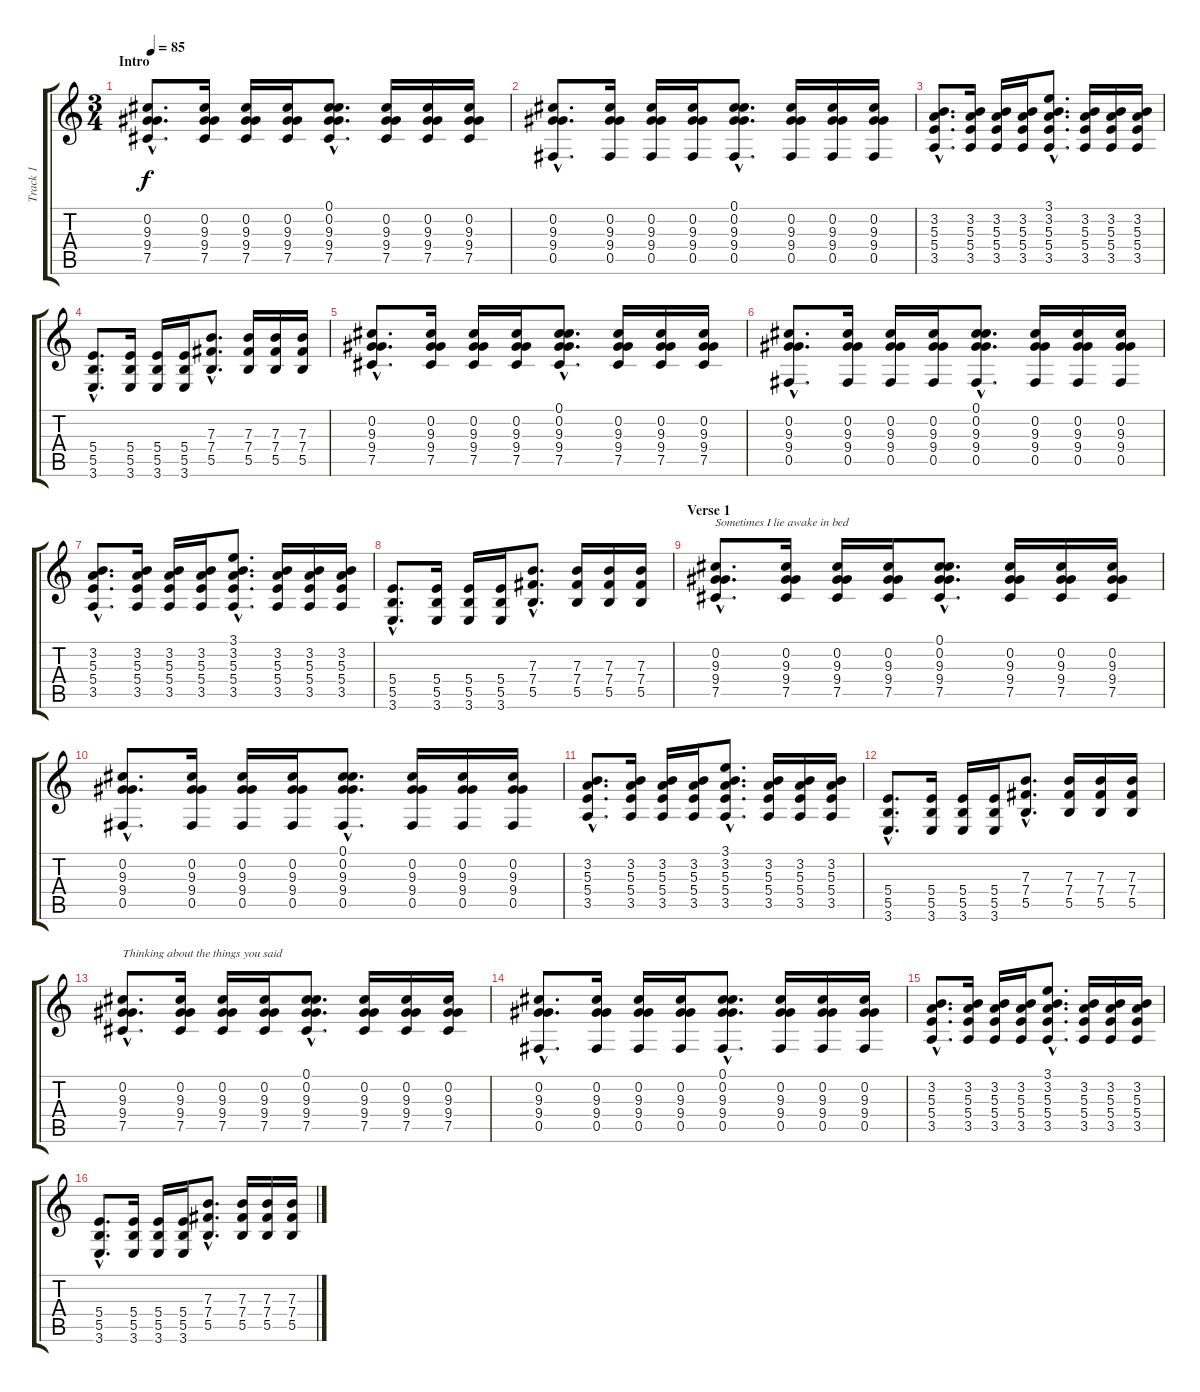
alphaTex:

\track ("Track 1" "Track 1") {instrument acousticguitarsteel}
\staff {score tabs}
\tuning (Db4 Ab3 E3 B2 Gb2 Db2) {hide}
\ts (3 4)
\section ("" "Intro")
\tempo 85
\clef g2
\ks c
(0.2{hac} 9.3{hac} 9.4{hac} 7.5{hac}).8{d dy f instrument acousticguitarsteel} (0.2 9.3 9.4 7.5).16 (0.2 9.3 9.4 7.5).16 (0.2 9.3 9.4 7.5).16 (0.1{hac} 0.2{hac} 9.3{hac} 9.4{hac} 7.5{hac}).8{d} (0.2 9.3 9.4 7.5).16 (0.2 9.3 9.4 7.5).16 (0.2 9.3 9.4 7.5).16 |
(0.2{hac} 9.3{hac} 9.4{hac} 0.5{hac}).8{d} (0.2 9.3 9.4 0.5).16 (0.2 9.3 9.4 0.5).16 (0.2 9.3 9.4 0.5).16 (0.1{hac} 0.2{hac} 9.3{hac} 9.4{hac} 0.5{hac}).8{d} (0.2 9.3 9.4 0.5).16 (0.2 9.3 9.4 0.5).16 (0.2 9.3 9.4 0.5).16 |
(3.2{hac} 5.3{hac} 5.4{hac} 3.5{hac}).8{d} (3.2 5.3 5.4 3.5).16 (3.2 5.3 5.4 3.5).16 (3.2 5.3 5.4 3.5).16 (3.1{hac} 3.2{hac} 5.3{hac} 5.4{hac} 3.5{hac}).8{d} (3.2 5.3 5.4 3.5).16 (3.2 5.3 5.4 3.5).16 (3.2 5.3 5.4 3.5).16 |
(5.4{hac} 5.5{hac} 3.6{hac}).8{d} (5.4 5.5 3.6).16 (5.4 5.5 3.6).16 (5.4 5.5 3.6).16 (7.3{hac} 7.4{hac} 5.5{hac}).8{d} (7.3 7.4 5.5).16 (7.3 7.4 5.5).16 (7.3 7.4 5.5).16 |
(0.2{hac} 9.3{hac} 9.4{hac} 7.5{hac}).8{d} (0.2 9.3 9.4 7.5).16 (0.2 9.3 9.4 7.5).16 (0.2 9.3 9.4 7.5).16 (0.1{hac} 0.2{hac} 9.3{hac} 9.4{hac} 7.5{hac}).8{d} (0.2 9.3 9.4 7.5).16 (0.2 9.3 9.4 7.5).16 (0.2 9.3 9.4 7.5).16 |
(0.2{hac} 9.3{hac} 9.4{hac} 0.5{hac}).8{d} (0.2 9.3 9.4 0.5).16 (0.2 9.3 9.4 0.5).16 (0.2 9.3 9.4 0.5).16 (0.1{hac} 0.2{hac} 9.3{hac} 9.4{hac} 0.5{hac}).8{d} (0.2 9.3 9.4 0.5).16 (0.2 9.3 9.4 0.5).16 (0.2 9.3 9.4 0.5).16 |
(3.2{hac} 5.3{hac} 5.4{hac} 3.5{hac}).8{d} (3.2 5.3 5.4 3.5).16 (3.2 5.3 5.4 3.5).16 (3.2 5.3 5.4 3.5).16 (3.1{hac} 3.2{hac} 5.3{hac} 5.4{hac} 3.5{hac}).8{d} (3.2 5.3 5.4 3.5).16 (3.2 5.3 5.4 3.5).16 (3.2 5.3 5.4 3.5).16 |
(5.4{hac} 5.5{hac} 3.6{hac}).8{d} (5.4 5.5 3.6).16 (5.4 5.5 3.6).16 (5.4 5.5 3.6).16 (7.3{hac} 7.4{hac} 5.5{hac}).8{d} (7.3 7.4 5.5).16 (7.3 7.4 5.5).16 (7.3 7.4 5.5).16 |
\section ("" "Verse 1")
(0.2{hac} 9.3{hac} 9.4{hac} 7.5{hac}).8{d txt "Sometimes I lie awake in bed"} (0.2 9.3 9.4 7.5).16 (0.2 9.3 9.4 7.5).16 (0.2 9.3 9.4 7.5).16 (0.1{hac} 0.2{hac} 9.3{hac} 9.4{hac} 7.5{hac}).8{d} (0.2 9.3 9.4 7.5).16 (0.2 9.3 9.4 7.5).16 (0.2 9.3 9.4 7.5).16 |
(0.2{hac} 9.3{hac} 9.4{hac} 0.5{hac}).8{d} (0.2 9.3 9.4 0.5).16 (0.2 9.3 9.4 0.5).16 (0.2 9.3 9.4 0.5).16 (0.1{hac} 0.2{hac} 9.3{hac} 9.4{hac} 0.5{hac}).8{d} (0.2 9.3 9.4 0.5).16 (0.2 9.3 9.4 0.5).16 (0.2 9.3 9.4 0.5).16 |
(3.2{hac} 5.3{hac} 5.4{hac} 3.5{hac}).8{d} (3.2 5.3 5.4 3.5).16 (3.2 5.3 5.4 3.5).16 (3.2 5.3 5.4 3.5).16 (3.1{hac} 3.2{hac} 5.3{hac} 5.4{hac} 3.5{hac}).8{d} (3.2 5.3 5.4 3.5).16 (3.2 5.3 5.4 3.5).16 (3.2 5.3 5.4 3.5).16 |
(5.4{hac} 5.5{hac} 3.6{hac}).8{d} (5.4 5.5 3.6).16 (5.4 5.5 3.6).16 (5.4 5.5 3.6).16 (7.3{hac} 7.4{hac} 5.5{hac}).8{d} (7.3 7.4 5.5).16 (7.3 7.4 5.5).16 (7.3 7.4 5.5).16 |
(0.2{hac} 9.3{hac} 9.4{hac} 7.5{hac}).8{d txt "Thinking about the things you said"} (0.2 9.3 9.4 7.5).16 (0.2 9.3 9.4 7.5).16 (0.2 9.3 9.4 7.5).16 (0.1{hac} 0.2{hac} 9.3{hac} 9.4{hac} 7.5{hac}).8{d} (0.2 9.3 9.4 7.5).16 (0.2 9.3 9.4 7.5).16 (0.2 9.3 9.4 7.5).16 |
(0.2{hac} 9.3{hac} 9.4{hac} 0.5{hac}).8{d} (0.2 9.3 9.4 0.5).16 (0.2 9.3 9.4 0.5).16 (0.2 9.3 9.4 0.5).16 (0.1{hac} 0.2{hac} 9.3{hac} 9.4{hac} 0.5{hac}).8{d} (0.2 9.3 9.4 0.5).16 (0.2 9.3 9.4 0.5).16 (0.2 9.3 9.4 0.5).16 |
(3.2{hac} 5.3{hac} 5.4{hac} 3.5{hac}).8{d} (3.2 5.3 5.4 3.5).16 (3.2 5.3 5.4 3.5).16 (3.2 5.3 5.4 3.5).16 (3.1{hac} 3.2{hac} 5.3{hac} 5.4{hac} 3.5{hac}).8{d} (3.2 5.3 5.4 3.5).16 (3.2 5.3 5.4 3.5).16 (3.2 5.3 5.4 3.5).16 |
(5.4{hac} 5.5{hac} 3.6{hac}).8{d} (5.4 5.5 3.6).16 (5.4 5.5 3.6).16 (5.4 5.5 3.6).16 (7.3{hac} 7.4{hac} 5.5{hac}).8{d} (7.3 7.4 5.5).16 (7.3 7.4 5.5).16 (7.3 7.4 5.5).16
